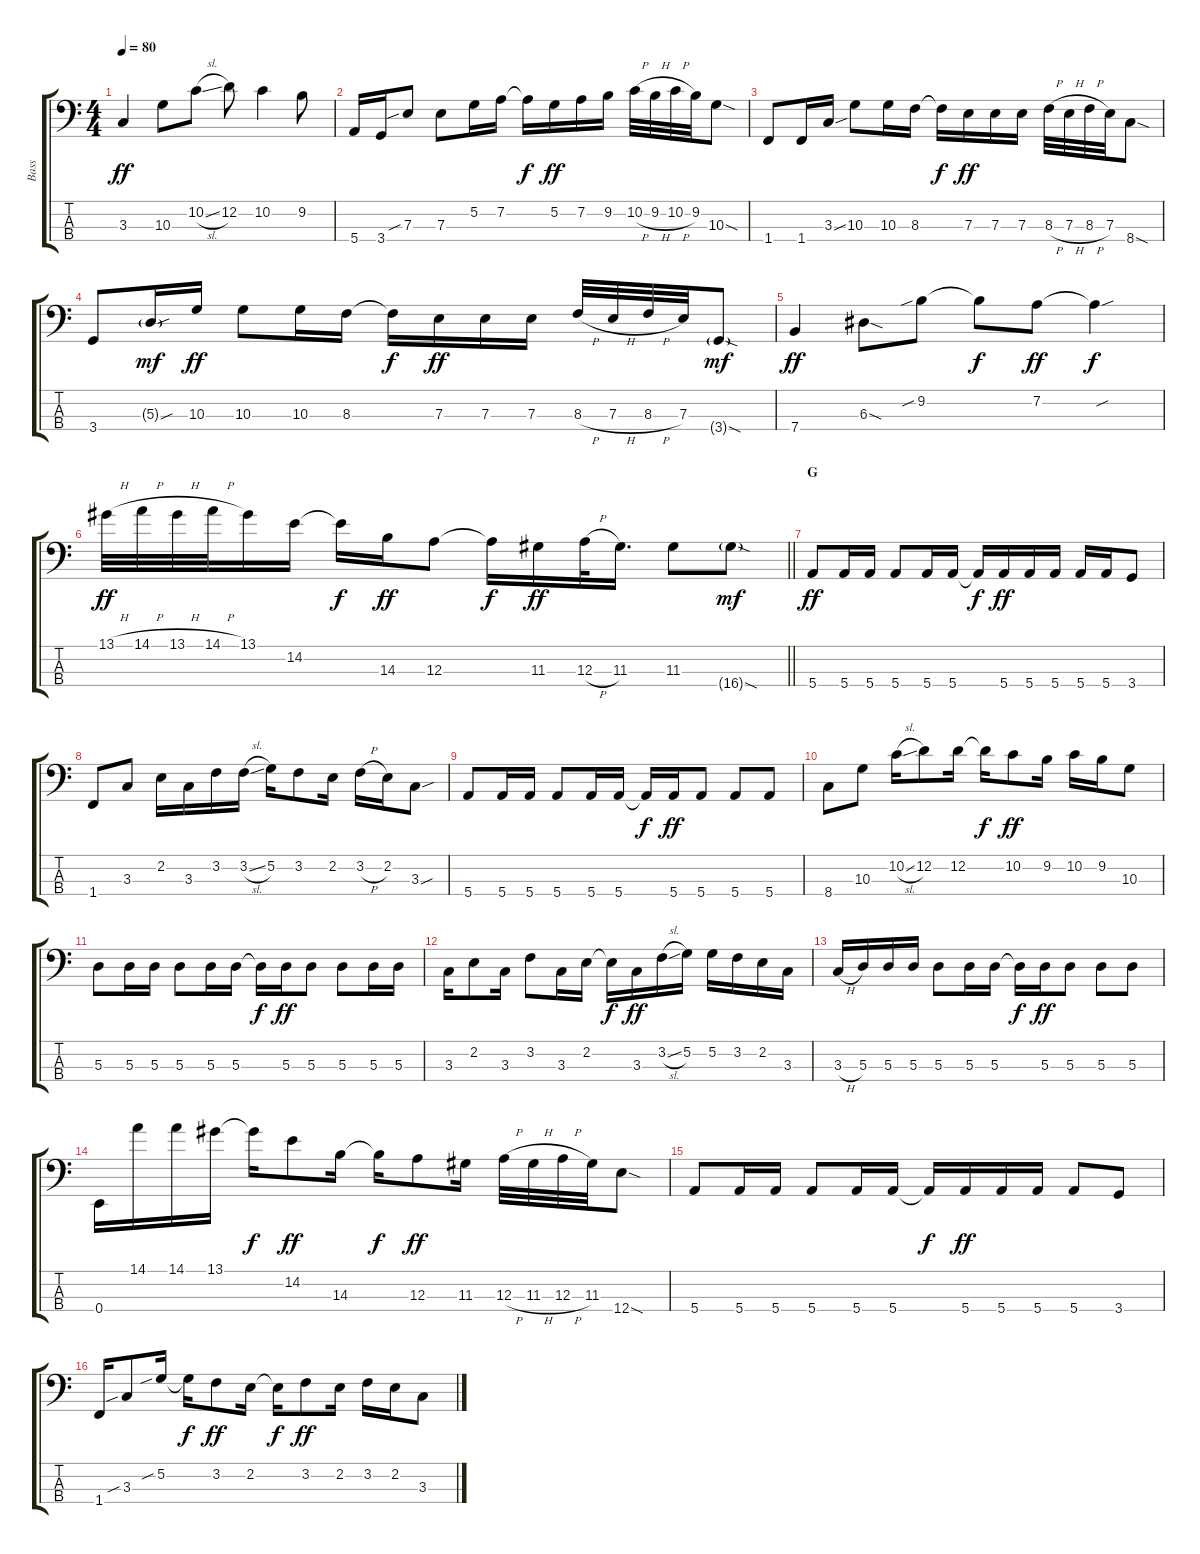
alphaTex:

\track ("Bass" "Bass") {instrument electricbasspick}
\staff {score tabs}
\tuning (G2 D2 A1 E1) {hide}
\ts (4 4)
\tempo 80
\clef f4
\ks c
3.3.4{dy ff} 10.3.8 10.2{sl}.8 12.2.8 10.2.4 9.2.8 |
5.4.16 3.4.16 7.3{sib}.8 7.3.8 5.2.16 7.2.16 7.2{t}.16{dy f} 5.2.16{dy ff} 7.2.16 9.2.16 10.2{h}.32 9.2{h}.32 10.2{h}.32 9.2.32 10.3{sod}.8 |
1.4.8 1.4.16 3.3{sou}.16 10.3.8 10.3.16 8.3.16 8.3{t}.16{dy f} 7.3.16{dy ff} 7.3.16 7.3.16 8.3{h}.32 7.3{h}.32 8.3{h}.32 7.3.32 8.4{sod}.8 |
3.4.8 5.3{sou g}.16{dy mf} 10.3.16{dy ff} 10.3.8 10.3.16 8.3.16 8.3{t}.16{dy f} 7.3.16{dy ff} 7.3.16 7.3.16 8.3{h}.32 7.3{h}.32 8.3{h}.32 7.3.32 3.4{sod g}.8{dy mf} |
7.4.4{dy ff} 6.3{sod}.8 9.2{sib}.8 9.2{t}.8{dy f} 7.2.8{dy ff} 7.2{sou t}.4{dy f} |
\barLineRight lightlight
13.1{h}.32{dy ff} 14.1{h}.32 13.1{h}.32 14.1{h}.32 13.1.16 14.2.16 14.2{t}.16{dy f} 14.3.16{dy ff} 12.3.8 12.3{t}.16{dy f} 11.3.16{dy ff} 12.3{h}.32 11.3.16{d} 11.3.8 16.4{sod g}.8{dy mf} |
\section ("" "G")
5.4.8{dy ff} 5.4.16 5.4.16 5.4.8 5.4.16 5.4.16 5.4{t}.16{dy f} 5.4.16{dy ff} 5.4.16 5.4.16 5.4.16 5.4.16 3.4.8 |
1.4.8 3.3.8 2.2.16 3.3.16 3.2.16 3.2{sl}.16 5.2.16 3.2.8 2.2.16 3.2{h}.16 2.2.16 3.3{sou}.8 |
5.4.8 5.4.16 5.4.16 5.4.8 5.4.16 5.4.16 5.4{t}.16{dy f} 5.4.16{dy ff} 5.4.8 5.4.8 5.4.8 |
8.4.8 10.3.8 10.2{sl}.16 12.2.8 12.2.16 12.2{t}.16{dy f} 10.2.8{dy ff} 9.2.16 10.2.16 9.2.16 10.3.8 |
5.3.8 5.3.16 5.3.16 5.3.8 5.3.16 5.3.16 5.3{t}.16{dy f} 5.3.16{dy ff} 5.3.8 5.3.8 5.3.16 5.3.16 |
3.3.16 2.2.8 3.3.16 3.2.8 3.3.16 2.2.16 2.2{t}.16{dy f} 3.3.16{dy ff} 3.2{sl}.16 5.2.16 5.2.16 3.2.16 2.2.16 3.3.16 |
3.3{h}.16 5.3.16 5.3.16 5.3.16 5.3.8 5.3.16 5.3.16 5.3{t}.16{dy f} 5.3.16{dy ff} 5.3.8 5.3.8 5.3.8 |
0.4.16 14.1.16 14.1.16 13.1.16 13.1{t}.16{dy f} 14.2.8{dy ff} 14.3.16 14.3{t}.16{dy f} 12.3.8{dy ff} 11.3.16 12.3{h}.32 11.3{h}.32 12.3{h}.32 11.3.32 12.4{sod}.8 |
5.4.8 5.4.16 5.4.16 5.4.8 5.4.16 5.4.16 5.4{t}.16{dy f} 5.4.16{dy ff} 5.4.16 5.4.16 5.4.8 3.4.8 |
1.4.16 3.3{sib}.8 5.2{sib}.16 5.2{t}.16{dy f} 3.2.8{dy ff} 2.2.16 2.2{t}.16{dy f} 3.2.8{dy ff} 2.2.16 3.2.16 2.2.16 3.3.8
